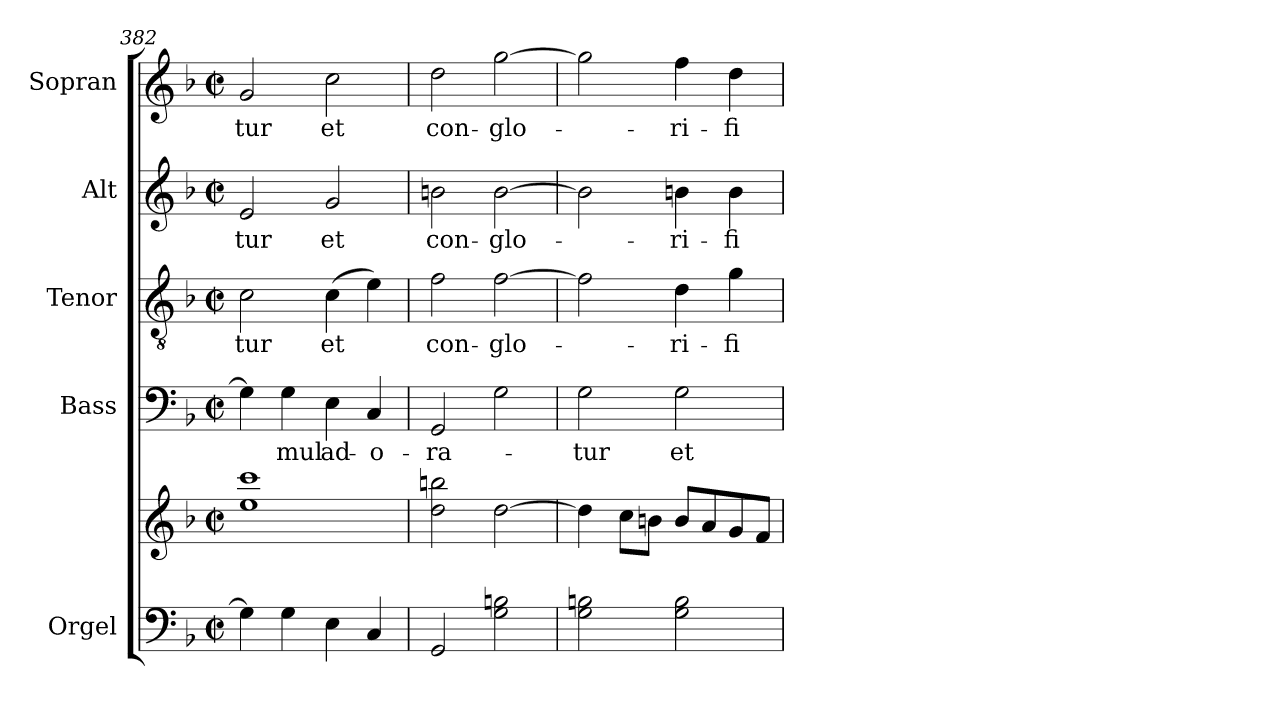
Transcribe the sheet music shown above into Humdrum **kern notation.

**kern	**kern	**kern	**text	**kern	**text	**kern	**text	**kern	**text
*part5	*part5	*part4	*part4	*part3	*part3	*part2	*part2	*part1	*part1
*staff6	*staff5	*staff4	*staff4	*staff3	*staff3	*staff2	*staff2	*staff1	*staff1
*I"Orgel	*	*I"Bass	*	*I"Tenor	*	*I"Alt	*	*I"Sopran	*
*I'Org.	*	*I'B.	*	*I'T.	*	*I'A.	*	*I'S.	*
*clefF4	*clefG2	*clefF4	*	*clefGv2	*	*clefG2	*	*clefG2	*
*k[b-]	*k[b-]	*k[b-]	*	*k[b-]	*	*k[b-]	*	*k[b-]	*
*F:	*F:	*F:	*	*F:	*	*F:	*	*F:	*
*M2/2	*M2/2	*M2/2	*	*M2/2	*	*M2/2	*	*M2/2	*
*met(c|)	*met(c|)	*met(c|)	*	*met(c|)	*	*met(c|)	*	*met(c|)	*
=382	=382	=382	=382	=382	=382	=382	=382	=382	=382
!	!	!	!	!	!LO:LY:b	!	!LO:LY:b	!	!LO:LY:b
4G\]	1ee 1ccc	4G\]	.	2c\	-tur	2e/	-tur	2g/	-tur
!	!	!	!LO:LY:b	!	!	!	!	!	!
4G\	.	4G\	-mul	.	.	.	.	.	.
!	!	!	!LO:LY:b	!	!LO:LY:b	!	!LO:LY:b	!	!LO:LY:b
4E\	.	4E\	ad-	(>4c\	et	2g/	et	2cc\	et
!	!	!	!LO:LY:b	!	!	!	!	!	!
4C/	.	4C/	-o-	4e\)	.	.	.	.	.
=383	=383	=383	=383	=383	=383	=383	=383	=383	=383
!	!	!	!LO:LY:b	!	!LO:LY:b	!	!LO:LY:b	!	!LO:LY:b
2GG/	2dd\ 2bbn\	2GG/	-ra-	2f\	con-	2bn\	con-	2dd\	con-
!	!	!	!	!	!LO:LY:b	!	!LO:LY:b	!	!LO:LY:b
2G\ 2Bn\	[2dd\	2G\	.	[2f\	-glo-	[2b\	-glo-	[2gg\	-glo-
=384	=384	=384	=384	=384	=384	=384	=384	=384	=384
!	!	!	!LO:LY:b	!	!	!	!	!	!
2G\ 2Bn\	4dd\]	2G\	-tur	2f\]	.	2b\]	.	2gg\]	.
.	8cc\L	.	.	.	.	.	.	.	.
.	8bn\J	.	.	.	.	.	.	.	.
!	!	!	!LO:LY:b	!	!LO:LY:b	!	!LO:LY:b	!	!LO:LY:b
2G\ 2B\	8b/L	2G\	et	4d\	-ri-	4bn\	-ri-	4ff\	-ri-
.	8a/	.	.	.	.	.	.	.	.
!	!	!	!	!	!LO:LY:b	!	!LO:LY:b	!	!LO:LY:b
.	8g/	.	.	4g\	-fi-	4b\	-fi-	4dd\	-fi-
.	8f/J	.	.	.	.	.	.	.	.
=	=	=	=	=	=	=	=	=	=
*-	*-	*-	*-	*-	*-	*-	*-	*-	*-
